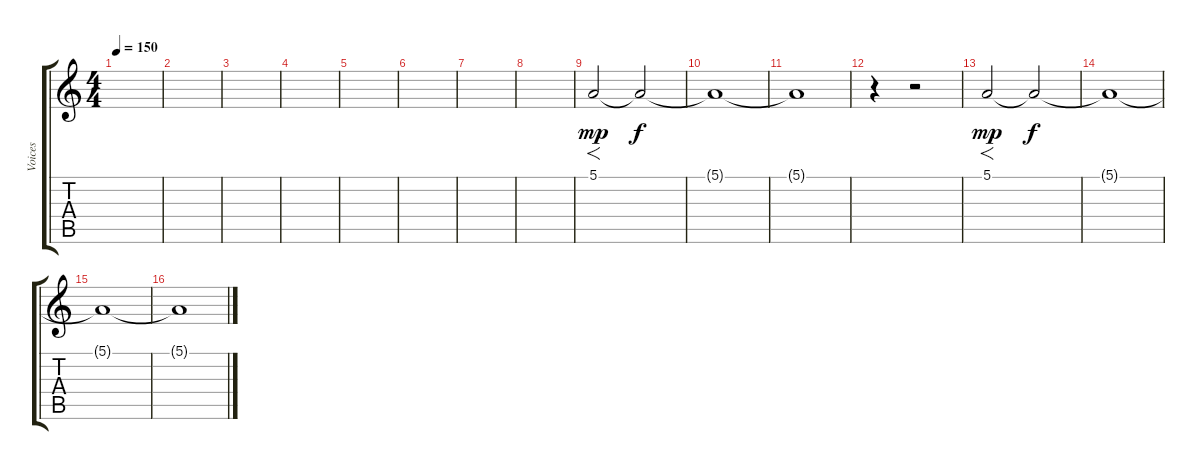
\track ("Voices" "Voices") {instrument choiraahs}
\staff {score tabs}
\tuning (E4 B3 G3 D3 A2 D2) {hide}
\ts (4 4)
\tempo 150
\clef g2
\ks c
|
|
|
|
|
|
|
|
5.1.2{f dy mp volume 10} 5.1{t}.2{dy f} |
5.1{t}.1 |
5.1{t}.1 |
r.4 r.2 |
5.1.2{f dy mp volume 10} 5.1{t}.2{dy f} |
5.1{t}.1 |
5.1{t}.1 |
5.1{t}.1
